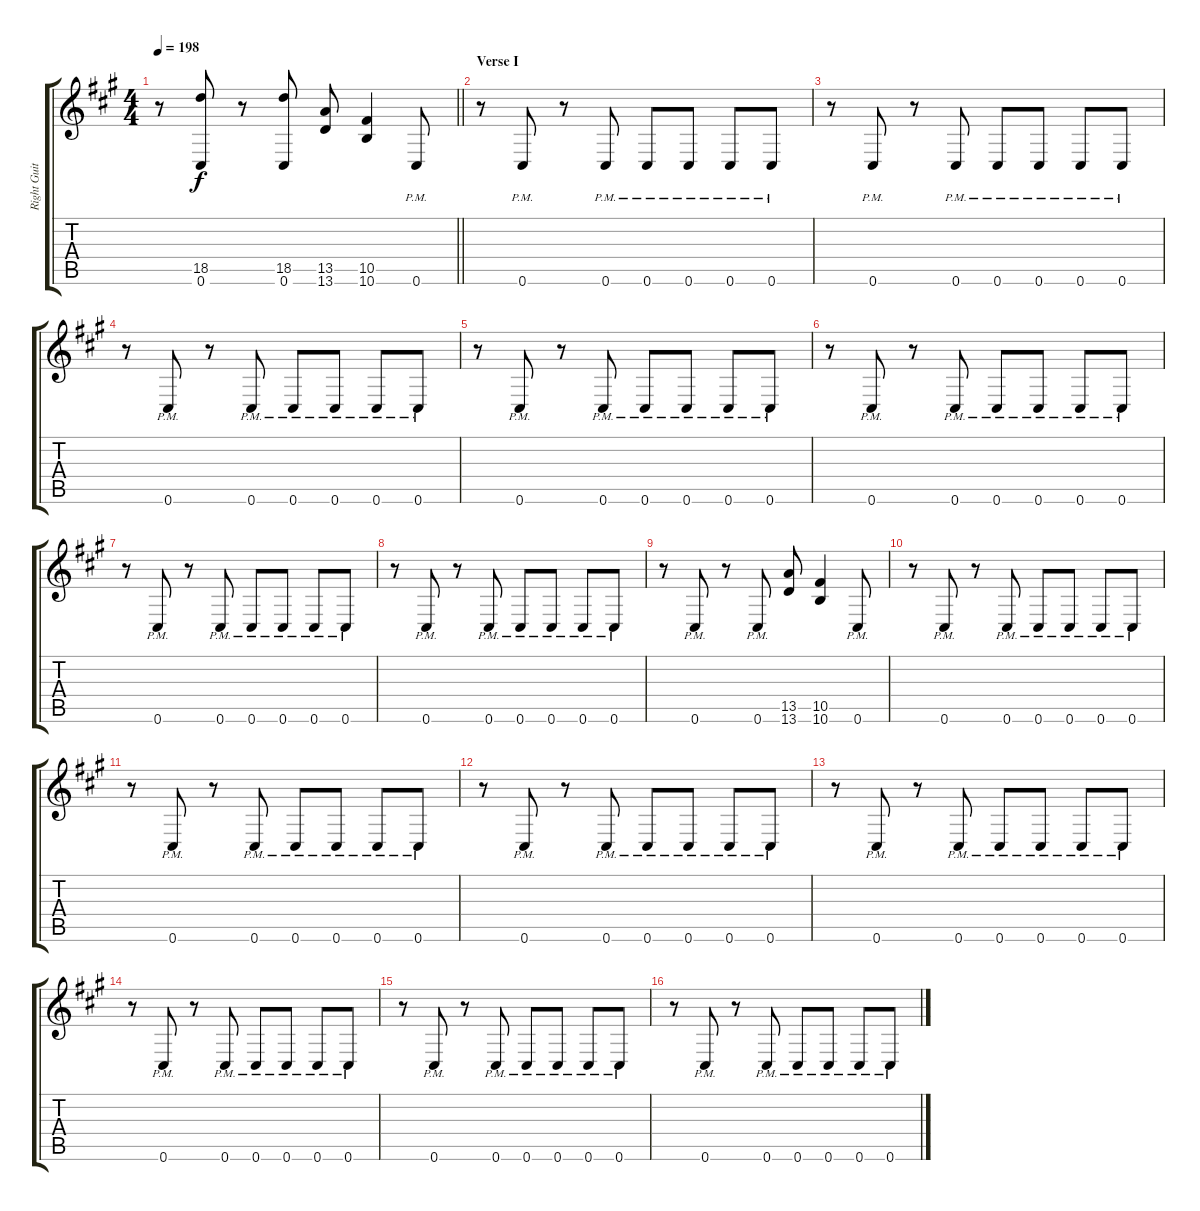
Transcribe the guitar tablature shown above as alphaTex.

\track ("Right Guitar" "Right Guit") {instrument distortionguitar}
\staff {score tabs}
\tuning (Eb4 Bb3 Gb3 Db3 Ab2 Db2) {hide}
\ts (4 4)
\tempo 198
\clef g2
\barLineRight lightlight
\ks a
r.8{dy f} (18.5 0.6).8 r.8 (18.5 0.6).8 (13.5 13.6).8 (10.5 10.6).4 0.6{pm}.8 |
\section ("" "Verse I")
r.8 0.6{pm}.8 r.8 0.6{pm}.8 0.6{pm}.8 0.6{pm}.8 0.6{pm}.8 0.6{pm}.8 |
r.8 0.6{pm}.8 r.8 0.6{pm}.8 0.6{pm}.8 0.6{pm}.8 0.6{pm}.8 0.6{pm}.8 |
r.8 0.6{pm}.8 r.8 0.6{pm}.8 0.6{pm}.8 0.6{pm}.8 0.6{pm}.8 0.6{pm}.8 |
r.8 0.6{pm}.8 r.8 0.6{pm}.8 0.6{pm}.8 0.6{pm}.8 0.6{pm}.8 0.6{pm}.8 |
r.8 0.6{pm}.8 r.8 0.6{pm}.8 0.6{pm}.8 0.6{pm}.8 0.6{pm}.8 0.6{pm}.8 |
r.8 0.6{pm}.8 r.8 0.6{pm}.8 0.6{pm}.8 0.6{pm}.8 0.6{pm}.8 0.6{pm}.8 |
r.8 0.6{pm}.8 r.8 0.6{pm}.8 0.6{pm}.8 0.6{pm}.8 0.6{pm}.8 0.6{pm}.8 |
r.8 0.6{pm}.8 r.8 0.6{pm}.8 (13.5 13.6).8 (10.5 10.6).4 0.6{pm}.8 |
r.8 0.6{pm}.8 r.8 0.6{pm}.8 0.6{pm}.8 0.6{pm}.8 0.6{pm}.8 0.6{pm}.8 |
r.8 0.6{pm}.8 r.8 0.6{pm}.8 0.6{pm}.8 0.6{pm}.8 0.6{pm}.8 0.6{pm}.8 |
r.8 0.6{pm}.8 r.8 0.6{pm}.8 0.6{pm}.8 0.6{pm}.8 0.6{pm}.8 0.6{pm}.8 |
r.8 0.6{pm}.8 r.8 0.6{pm}.8 0.6{pm}.8 0.6{pm}.8 0.6{pm}.8 0.6{pm}.8 |
r.8 0.6{pm}.8 r.8 0.6{pm}.8 0.6{pm}.8 0.6{pm}.8 0.6{pm}.8 0.6{pm}.8 |
r.8 0.6{pm}.8 r.8 0.6{pm}.8 0.6{pm}.8 0.6{pm}.8 0.6{pm}.8 0.6{pm}.8 |
r.8 0.6{pm}.8 r.8 0.6{pm}.8 0.6{pm}.8 0.6{pm}.8 0.6{pm}.8 0.6{pm}.8
